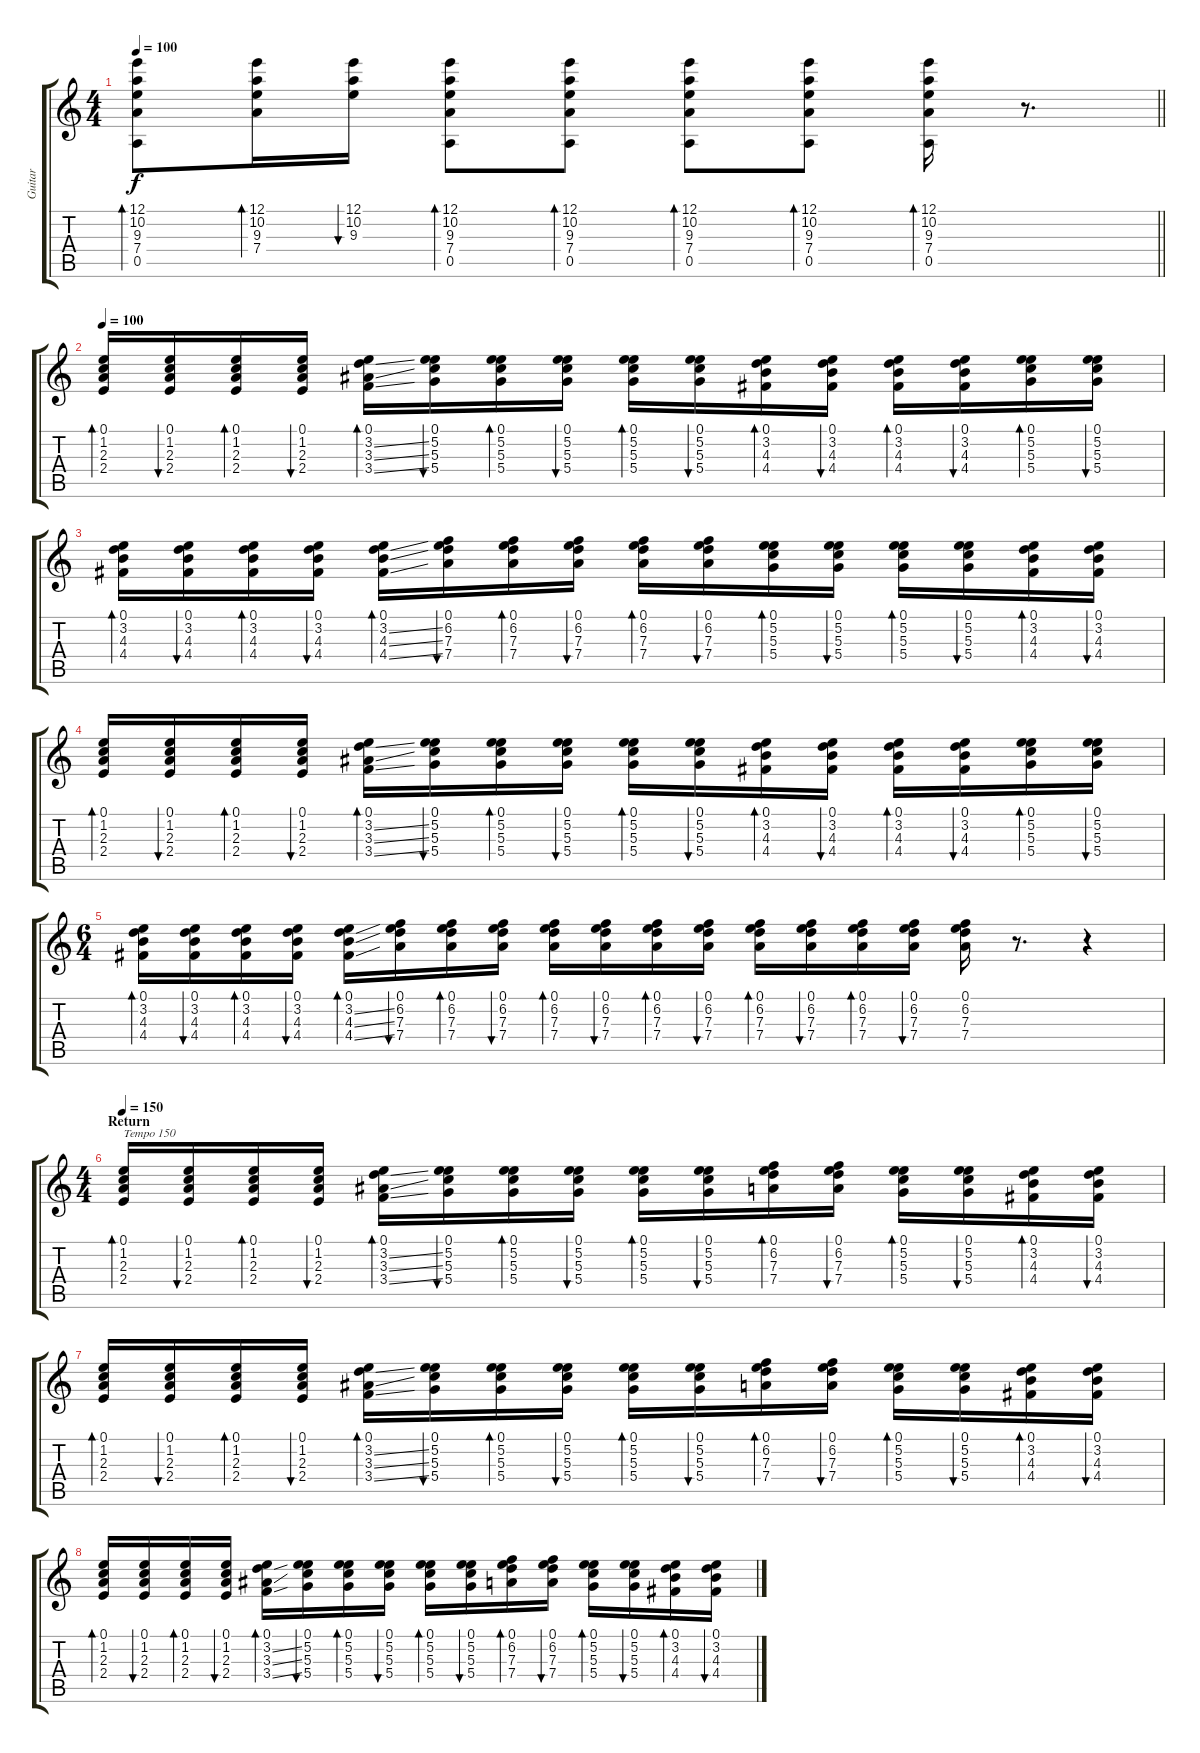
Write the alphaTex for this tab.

\track ("Guitar" "Guitar") {instrument acousticguitarsteel}
\staff {score tabs}
\tuning (E4 B3 G3 D3 A2 E2) {hide}
\ts (4 4)
\tempo 100
\clef g2
\barLineRight lightlight
\ks c
(12.1 10.2 9.3 7.4 0.5).8{bd 60 dy f} (12.1 10.2 9.3 7.4).16{bd 60} (12.1 10.2 9.3).16{bu 60} (12.1 10.2 9.3 7.4 0.5).8{bd 60} (12.1 10.2 9.3 7.4 0.5).8{bd 60} (12.1 10.2 9.3 7.4 0.5).8{bd 60} (12.1 10.2 9.3 7.4 0.5).8{bd 60} (12.1 10.2 9.3 7.4 0.5).16{bd 60} r.8{d} |
\tempo 100
(0.1 1.2 2.3 2.4).16{bd 120} (0.1 1.2 2.3 2.4).16{bu 120} (0.1 1.2 2.3 2.4).16{bd 120} (0.1 1.2 2.3 2.4).16{bu 120} (0.1 3.2{ss} 3.3{ss} 3.4{ss}).16{bd 60} (0.1 5.2 5.3 5.4).16{bu 120} (0.1 5.2 5.3 5.4).16{bd 120} (0.1 5.2 5.3 5.4).16{bu 120} (0.1 5.2 5.3 5.4).16{bd 120} (0.1 5.2 5.3 5.4).16{bu 120} (0.1 3.2 4.3 4.4).16{bd 120} (0.1 3.2 4.3 4.4).16{bu 120} (0.1 3.2 4.3 4.4).16{bd 120} (0.1 3.2 4.3 4.4).16{bu 60} (0.1 5.2 5.3 5.4).16{bd 120} (0.1 5.2 5.3 5.4).16{bu 60} |
(0.1 3.2 4.3 4.4).16{bd 120} (0.1 3.2 4.3 4.4).16{bu 120} (0.1 3.2 4.3 4.4).16{bd 120} (0.1 3.2 4.3 4.4).16{bu 120} (0.1 3.2{ss} 4.3{ss} 4.4{ss}).16{bd 120} (0.1 6.2 7.3 7.4).16{bu 120} (0.1 6.2 7.3 7.4).16{bd 120} (0.1 6.2 7.3 7.4).16{bu 120} (0.1 6.2 7.3 7.4).16{bd 120} (0.1 6.2 7.3 7.4).16{bu 120} (0.1 5.2 5.3 5.4).16{bd 120} (0.1 5.2 5.3 5.4).16{bu 120} (0.1 5.2 5.3 5.4).16{bd 120} (0.1 5.2 5.3 5.4).16{bu 60} (0.1 3.2 4.3 4.4).16{bd 120} (0.1 3.2 4.3 4.4).16{bu 60} |
(0.1 1.2 2.3 2.4).16{bd 120} (0.1 1.2 2.3 2.4).16{bu 120} (0.1 1.2 2.3 2.4).16{bd 120} (0.1 1.2 2.3 2.4).16{bu 120} (0.1 3.2{ss} 3.3{ss} 3.4{ss}).16{bd 60} (0.1 5.2 5.3 5.4).16{bu 120} (0.1 5.2 5.3 5.4).16{bd 120} (0.1 5.2 5.3 5.4).16{bu 120} (0.1 5.2 5.3 5.4).16{bd 120} (0.1 5.2 5.3 5.4).16{bu 120} (0.1 3.2 4.3 4.4).16{bd 120} (0.1 3.2 4.3 4.4).16{bu 120} (0.1 3.2 4.3 4.4).16{bd 120} (0.1 3.2 4.3 4.4).16{bu 60} (0.1 5.2 5.3 5.4).16{bd 120} (0.1 5.2 5.3 5.4).16{bu 60} |
\ts (6 4)
(0.1 3.2 4.3 4.4).16{bd 120} (0.1 3.2 4.3 4.4).16{bu 120} (0.1 3.2 4.3 4.4).16{bd 120} (0.1 3.2 4.3 4.4).16{bu 120} (0.1 3.2{ss} 4.3{ss} 4.4{ss}).16{bd 120} (0.1 6.2 7.3 7.4).16{bu 120} (0.1 6.2 7.3 7.4).16{bd 120} (0.1 6.2 7.3 7.4).16{bu 120} (0.1 6.2 7.3 7.4).16{bd 120} (0.1 6.2 7.3 7.4).16{bu 120} (0.1 6.2 7.3 7.4).16{bd 120} (0.1 6.2 7.3 7.4).16{bu 120} (0.1 6.2 7.3 7.4).16{bd 120} (0.1 6.2 7.3 7.4).16{bu 60} (0.1 6.2 7.3 7.4).16{bd 120} (0.1 6.2 7.3 7.4).16{bu 60} (0.1 6.2 7.3 7.4).16 r.8{d} r.4 |
\ts (4 4)
\section ("" "Return")
\tempo 150
(0.1 1.2 2.3 2.4).16{bd 120 txt "Tempo 150"} (0.1 1.2 2.3 2.4).16{bu 120} (0.1 1.2 2.3 2.4).16{bd 120} (0.1 1.2 2.3 2.4).16{bu 120} (0.1 3.2{ss} 3.3{ss} 3.4{ss}).16{bd 60} (0.1 5.2 5.3 5.4).16{bu 120} (0.1 5.2 5.3 5.4).16{bd 120} (0.1 5.2 5.3 5.4).16{bu 120} (0.1 5.2 5.3 5.4).16{bd 120} (0.1 5.2 5.3 5.4).16{bu 120} (0.1 6.2 7.3 7.4).16{bd 120} (0.1 6.2 7.3 7.4).16{bu 120} (0.1 5.2 5.3 5.4).16{bd 120} (0.1 5.2 5.3 5.4).16{bu 60} (0.1 3.2 4.3 4.4).16{bd 120} (0.1 3.2 4.3 4.4).16{bu 60} |
(0.1 1.2 2.3 2.4).16{bd 120} (0.1 1.2 2.3 2.4).16{bu 120} (0.1 1.2 2.3 2.4).16{bd 120} (0.1 1.2 2.3 2.4).16{bu 120} (0.1 3.2{ss} 3.3{ss} 3.4{ss}).16{bd 60} (0.1 5.2 5.3 5.4).16{bu 120} (0.1 5.2 5.3 5.4).16{bd 120} (0.1 5.2 5.3 5.4).16{bu 120} (0.1 5.2 5.3 5.4).16{bd 120} (0.1 5.2 5.3 5.4).16{bu 120} (0.1 6.2 7.3 7.4).16{bd 120} (0.1 6.2 7.3 7.4).16{bu 120} (0.1 5.2 5.3 5.4).16{bd 120} (0.1 5.2 5.3 5.4).16{bu 60} (0.1 3.2 4.3 4.4).16{bd 120} (0.1 3.2 4.3 4.4).16{bu 60} |
(0.1 1.2 2.3 2.4).16{bd 120} (0.1 1.2 2.3 2.4).16{bu 120} (0.1 1.2 2.3 2.4).16{bd 120} (0.1 1.2 2.3 2.4).16{bu 120} (0.1 3.2{ss} 3.3{ss} 3.4{ss}).16{bd 60} (0.1 5.2 5.3 5.4).16{bu 120} (0.1 5.2 5.3 5.4).16{bd 120} (0.1 5.2 5.3 5.4).16{bu 120} (0.1 5.2 5.3 5.4).16{bd 120} (0.1 5.2 5.3 5.4).16{bu 120} (0.1 6.2 7.3 7.4).16{bd 120} (0.1 6.2 7.3 7.4).16{bu 120} (0.1 5.2 5.3 5.4).16{bd 120} (0.1 5.2 5.3 5.4).16{bu 60} (0.1 3.2 4.3 4.4).16{bd 120} (0.1 3.2 4.3 4.4).16{bu 60}
